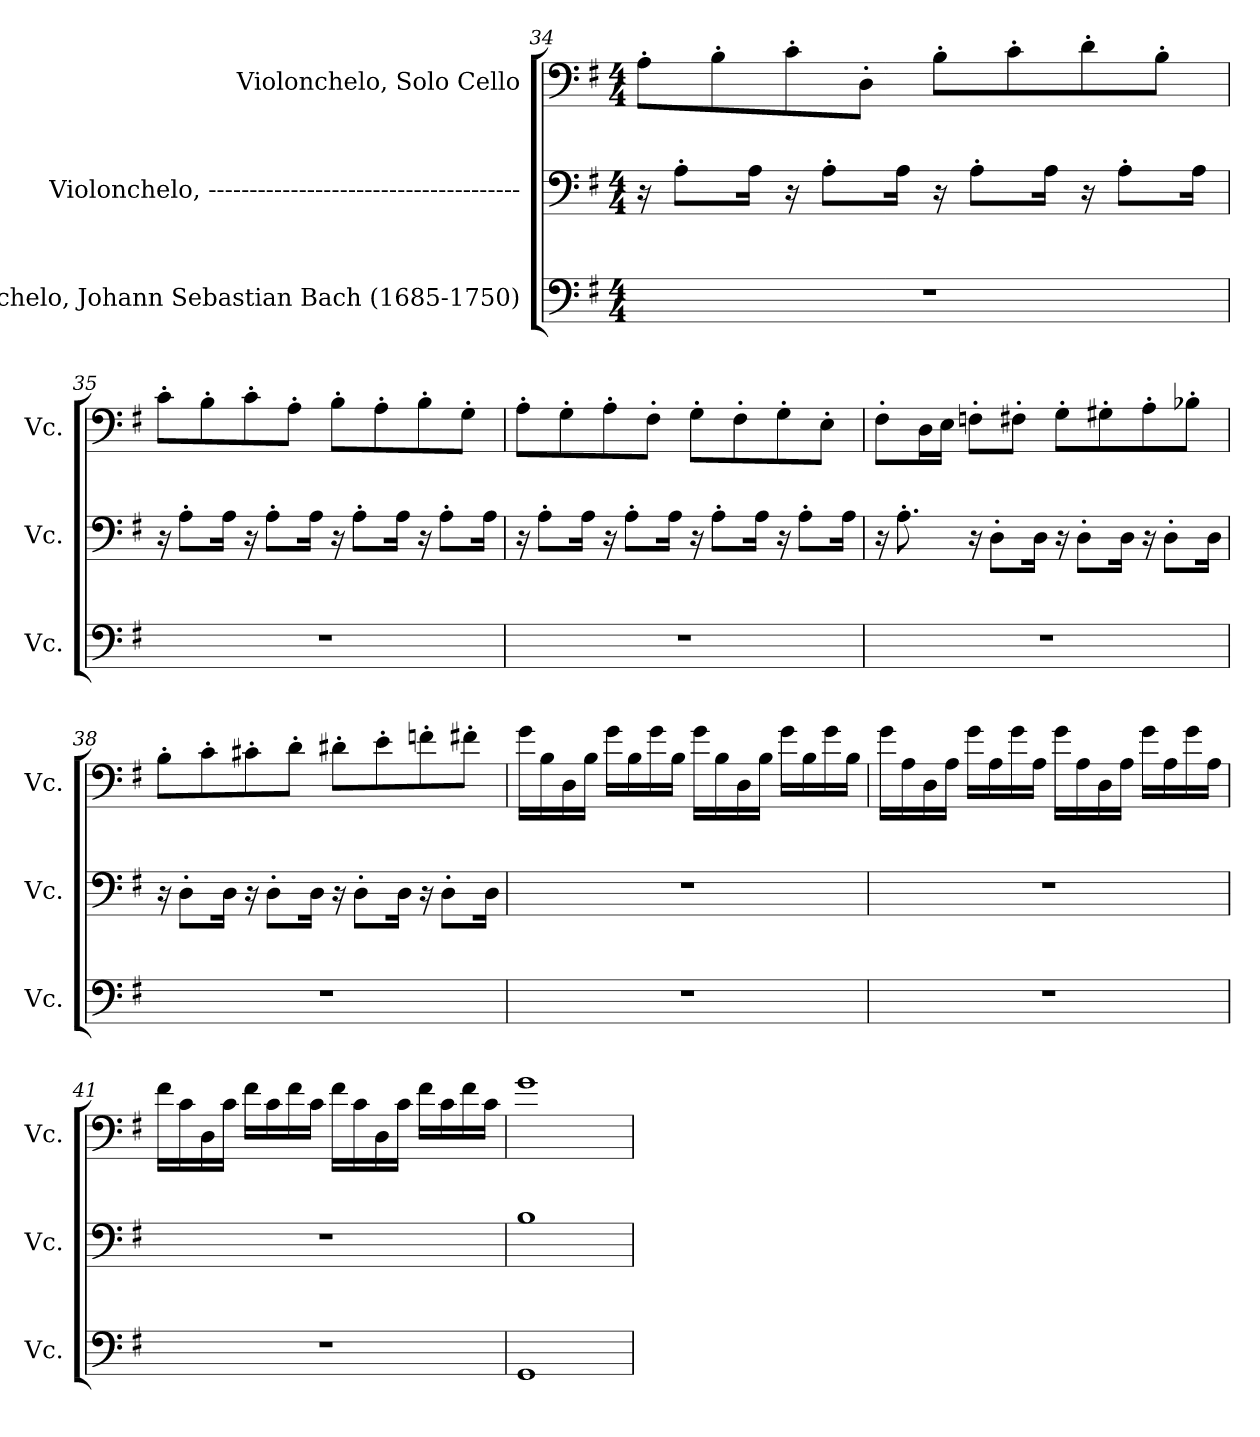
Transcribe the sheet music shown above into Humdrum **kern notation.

**kern	**kern	**kern
*part3	*part2	*part1
*staff3	*staff2	*staff1
*I"Violonchelo, Johann Sebastian Bach  (1685-1750)	*I"Violonchelo, --------------------------------------	*I"Violonchelo, Solo Cello
*I'Vc.	*I'Vc.	*I'Vc.
*clefF4	*clefF4	*clefF4
*k[f#]	*k[f#]	*k[f#]
*M4/4	*M4/4	*M4/4
=34	=34	=34
1r	16r	8A'\L
.	8A'\L	.
.	.	8B'\
.	16A\Jk	.
.	16r	8c'\
.	8A'\L	.
.	.	8D'\J
.	16A\Jk	.
.	16r	8B'\L
.	8A'\L	.
.	.	8c'\
.	16A\Jk	.
.	16r	8d'\
.	8A'\L	.
.	.	8B'\J
.	16A\Jk	.
=35	=35	=35
1r	16r	8c'\L
.	8A'\L	.
.	.	8B'\
.	16A\Jk	.
.	16r	8c'\
.	8A'\L	.
.	.	8A'\J
.	16A\Jk	.
.	16r	8B'\L
.	8A'\L	.
.	.	8A'\
.	16A\Jk	.
.	16r	8B'\
.	8A'\L	.
.	.	8G'\J
.	16A\Jk	.
!!LO:LB:g=z
=36	=36	=36
1r	16r	8A'\L
.	8A'\L	.
.	.	8G'\
.	16A\Jk	.
.	16r	8A'\
.	8A'\L	.
.	.	8F#'\J
.	16A\Jk	.
.	16r	8G'\L
.	8A'\L	.
.	.	8F#'\
.	16A\Jk	.
.	16r	8G'\
.	8A'\L	.
.	.	8E'\J
.	16A\Jk	.
=37	=37	=37
1r	16r	8F#'\L
.	8.A'\	.
.	.	16D\L
.	.	16E\JJ
.	16r	8Fn'\L
.	8D'\L	.
.	.	8F#X'\J
.	16D\Jk	.
.	16r	8G'\L
.	8D'\L	.
.	.	8G#X'\
.	16D\Jk	.
.	16r	8A'\
.	8D'\L	.
.	.	8B-X'\J
.	16D\Jk	.
=38	=38	=38
1r	16r	8B'\L
.	8D'\L	.
.	.	8c'\
.	16D\Jk	.
.	16r	8c#X'\
.	8D'\L	.
.	.	8d'\J
.	16D\Jk	.
.	16r	8d#X'\L
.	8D'\L	.
.	.	8e'\
.	16D\Jk	.
.	16r	8fn'\
.	8D'\L	.
.	.	8f#X'\J
.	16D\Jk	.
!!LO:LB:g=z
=39	=39	=39
1r	1r	16g\LL
.	.	16B\
.	.	16D\
.	.	16B\JJ
.	.	16g\LL
.	.	16B\
.	.	16g\
.	.	16B\JJ
.	.	16g\LL
.	.	16B\
.	.	16D\
.	.	16B\JJ
.	.	16g\LL
.	.	16B\
.	.	16g\
.	.	16B\JJ
=40	=40	=40
1r	1r	16g\LL
.	.	16A\
.	.	16D\
.	.	16A\JJ
.	.	16g\LL
.	.	16A\
.	.	16g\
.	.	16A\JJ
.	.	16g\LL
.	.	16A\
.	.	16D\
.	.	16A\JJ
.	.	16g\LL
.	.	16A\
.	.	16g\
.	.	16A\JJ
!!LO:LB:g=z
=41	=41	=41
1r	1r	16f#\LL
.	.	16c\
.	.	16D\
.	.	16c\JJ
.	.	16f#\LL
.	.	16c\
.	.	16f#\
.	.	16c\JJ
.	.	16f#\LL
.	.	16c\
.	.	16D\
.	.	16c\JJ
.	.	16f#\LL
.	.	16c\
.	.	16f#\
.	.	16c\JJ
=42	=42	=42
1GG	1B	1g
=	=	=
*-	*-	*-
